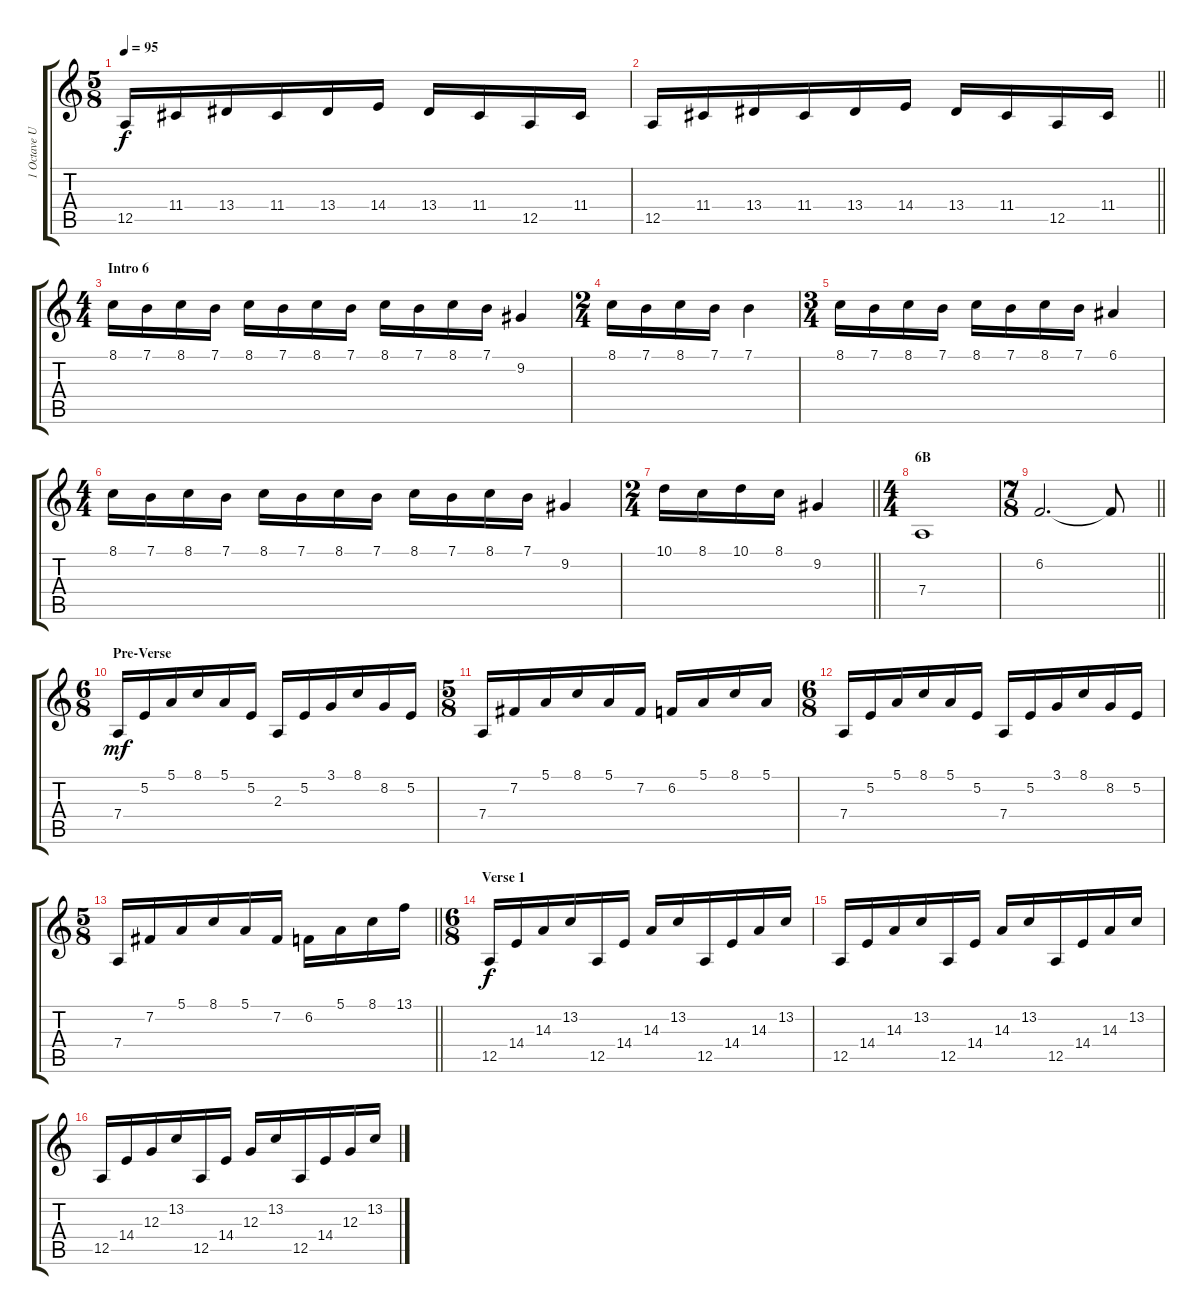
\track ("1 Octave Up Ignore Me" "1 Octave U") {instrument stringensemble1}
\staff {score tabs}
\tuning (E4 B3 G3 D3 A2 E2) {hide}
\ts (5 8)
\tempo 95
\clef g2
\ks c
12.5.16{dy f} 11.4.16 13.4.16 11.4.16 13.4.16 14.4.16 13.4.16 11.4.16 12.5.16 11.4.16 |
\barLineRight lightlight
12.5.16 11.4.16 13.4.16 11.4.16 13.4.16 14.4.16 13.4.16 11.4.16 12.5.16 11.4.16 |
\ts (4 4)
\section ("" "Intro 6")
8.1.16 7.1.16 8.1.16 7.1.16 8.1.16 7.1.16 8.1.16 7.1.16 8.1.16 7.1.16 8.1.16 7.1.16 9.2.4 |
\ts (2 4)
8.1.16 7.1.16 8.1.16 7.1.16 7.1.4 |
\ts (3 4)
8.1.16 7.1.16 8.1.16 7.1.16 8.1.16 7.1.16 8.1.16 7.1.16 6.1.4 |
\ts (4 4)
8.1.16 7.1.16 8.1.16 7.1.16 8.1.16 7.1.16 8.1.16 7.1.16 8.1.16 7.1.16 8.1.16 7.1.16 9.2.4 |
\ts (2 4)
\barLineRight lightlight
10.1.16 8.1.16 10.1.16 8.1.16 9.2.4 |
\ts (4 4)
\section ("" "6B")
7.4.1 |
\ts (7 8)
\barLineRight lightlight
6.2.2{d} 6.2{t}.8 |
\ts (6 8)
\section ("" "Pre-Verse")
7.4.16{dy mf} 5.2.16 5.1.16 8.1.16 5.1.16 5.2.16 2.3.16 5.2.16 3.1.16 8.1.16 8.2.16 5.2.16 |
\ts (5 8)
7.4.16 7.2.16 5.1.16 8.1.16 5.1.16 7.2.16 6.2.16 5.1.16 8.1.16 5.1.16 |
\ts (6 8)
7.4.16 5.2.16 5.1.16 8.1.16 5.1.16 5.2.16 7.4.16 5.2.16 3.1.16 8.1.16 8.2.16 5.2.16 |
\ts (5 8)
\barLineRight lightlight
7.4.16 7.2.16 5.1.16 8.1.16 5.1.16 7.2.16 6.2.16 5.1.16 8.1.16 13.1.16 |
\ts (6 8)
\section ("" "Verse 1")
12.5.16{dy f} 14.4.16 14.3.16 13.2.16 12.5.16 14.4.16 14.3.16 13.2.16 12.5.16 14.4.16 14.3.16 13.2.16 |
12.5.16 14.4.16 14.3.16 13.2.16 12.5.16 14.4.16 14.3.16 13.2.16 12.5.16 14.4.16 14.3.16 13.2.16 |
12.5.16 14.4.16 12.3.16 13.2.16 12.5.16 14.4.16 12.3.16 13.2.16 12.5.16 14.4.16 12.3.16 13.2.16
